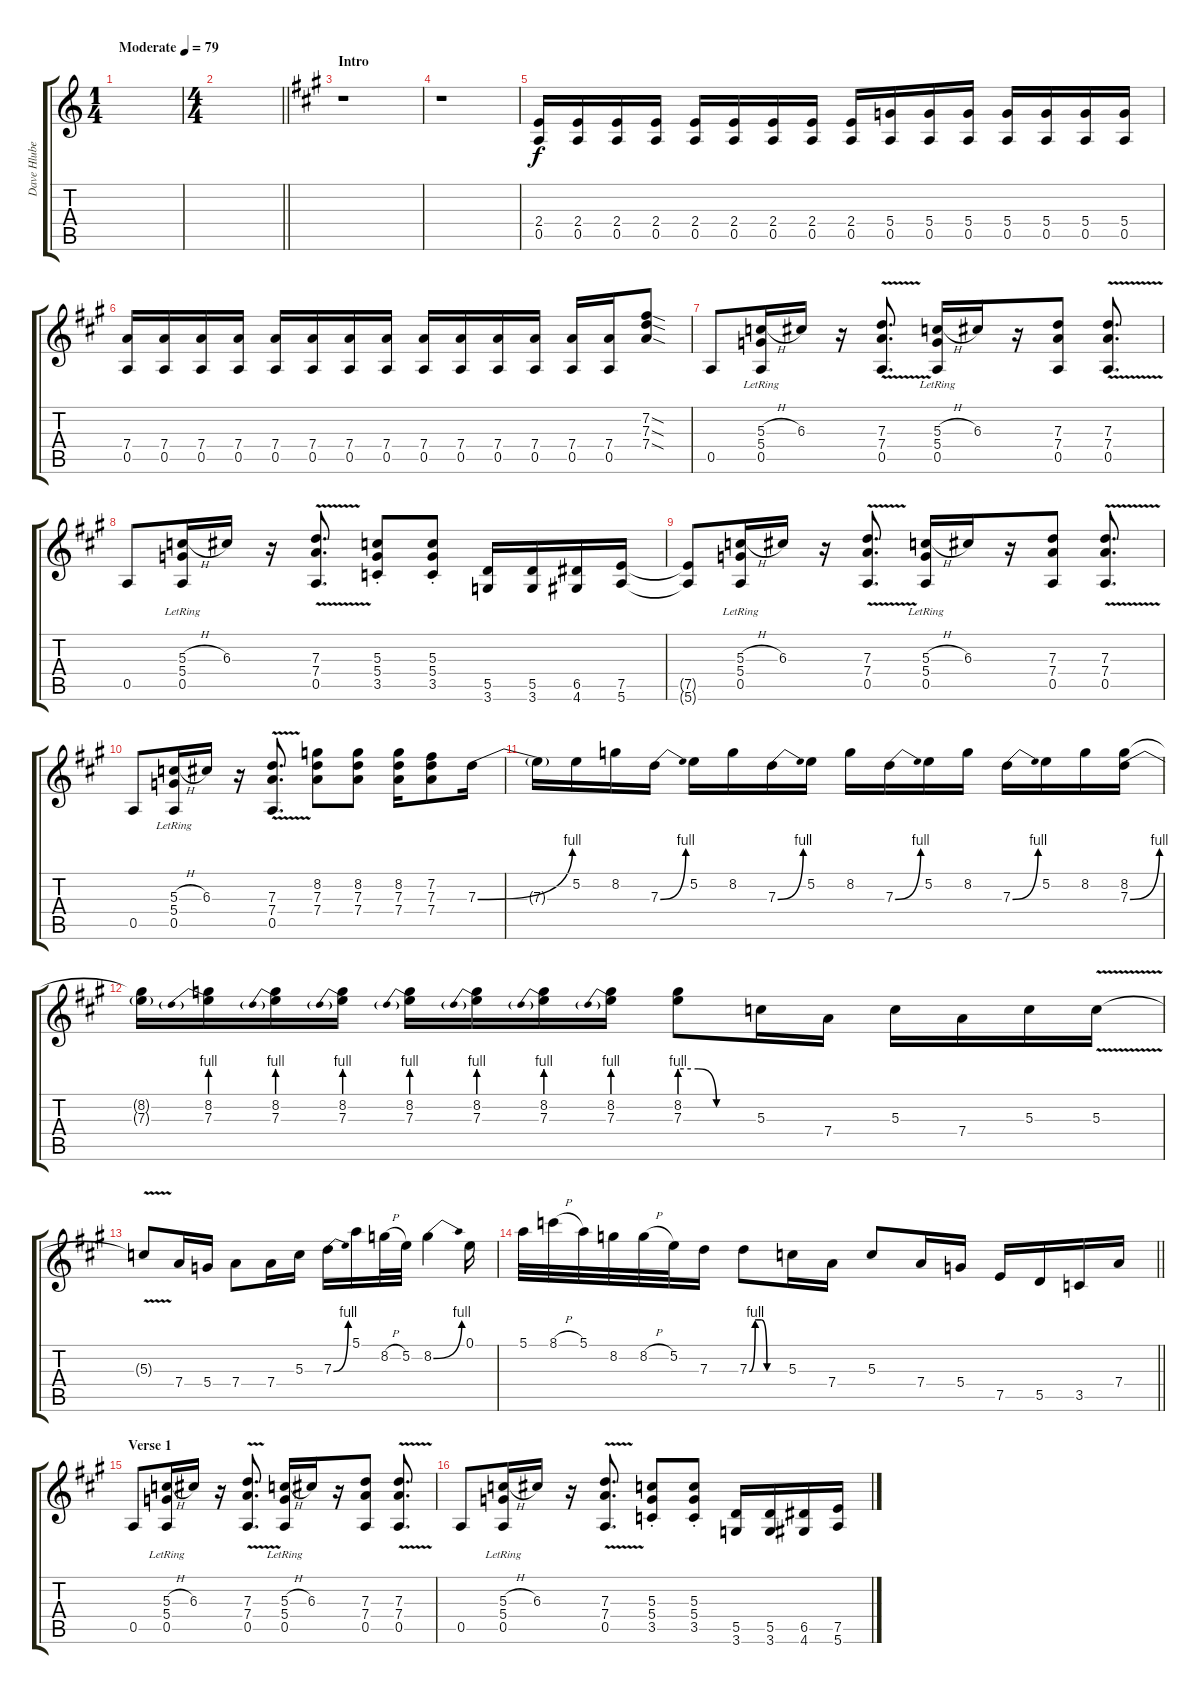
\track ("Dave Hlubek Guitar" "Dave Hlube") {instrument overdrivenguitar}
\staff {score tabs}
\tuning (E4 B3 G3 D3 A2 E2) {hide}
\ts (1 4)
\tempo (79 "Moderate")
\clef g2
\ks c
|
\ts (4 4)
\barLineRight lightlight
|
\section ("" "Intro")
\ks a
r.1 |
r.1 |
(2.4 0.5).16{volume 12 instrument overdrivenguitar} (2.4 0.5).16 (2.4 0.5).16 (2.4 0.5).16 (2.4 0.5).16 (2.4 0.5).16 (2.4 0.5).16 (2.4 0.5).16 (2.4 0.5).16 (5.4 0.5).16 (5.4 0.5).16 (5.4 0.5).16 (5.4 0.5).16 (5.4 0.5).16 (5.4 0.5).16 (5.4 0.5).16 |
(7.4 0.5).16 (7.4 0.5).16 (7.4 0.5).16 (7.4 0.5).16 (7.4 0.5).16 (7.4 0.5).16 (7.4 0.5).16 (7.4 0.5).16 (7.4 0.5).16 (7.4 0.5).16 (7.4 0.5).16 (7.4 0.5).16 (7.4 0.5).16 (7.4 0.5).16 (7.2{sod} 7.3{sod} 7.4{sod}).8 |
0.5.8 (5.3{h} 5.4{lr} 0.5{lr}).16 6.3.16 r.16 (7.3 7.4 0.5{v}).8{d} (5.3{h} 5.4{lr} 0.5{lr}).16 6.3.16 r.16 (7.3 7.4 0.5).8 (7.3 7.4{v} 0.5).8{d} |
0.5.8 (5.3{h} 5.4{lr} 0.5{lr}).16 6.3.16 r.16 (7.3 7.4 0.5{v}).8{d} (5.3 5.4{st} 3.5).8 (5.3{st} 5.4 3.5).8 (5.5 3.6).16 (5.5 3.6).16 (6.5 4.6).16 (7.5 5.6).16 |
(7.5{t} 5.6{t}).8 (5.3{h} 5.4{lr} 0.5{lr}).16 6.3.16 r.16 (7.3 7.4 0.5{v}).8{d} (5.3{h} 5.4{lr} 0.5{lr}).16 6.3.16 r.16 (7.3 7.4 0.5).8 (7.3 7.4{v} 0.5).8{d} |
0.5.8 (5.3{h} 5.4{lr} 0.5{lr}).16 6.3.16 r.16 (7.3 7.4 0.5{v}).8{d} (8.2 7.3 7.4).8 (8.2 7.3 7.4).8 (8.2 7.3 7.4).16 (7.2 7.3 7.4).8 7.3{be (bend 0 0 60 4)}.16{volume 15 instrument overdrivenguitar} |
7.3{t}.16 5.2.16 8.2.16 7.3{be (bend 0 0 60 4)}.16 5.2.16 8.2.16 7.3{be (bend 0 0 60 4)}.16 5.2.16 8.2.16 7.3{be (bend 0 0 60 4)}.16 5.2.16 8.2.16 7.3{be (bend 0 0 60 4)}.16 5.2.16 8.2.16 (8.2 7.3{be (bend 0 0 60 4)}).16 |
(8.2{t} 7.3{t}).16 (8.2 7.3{be (prebend 0 4 60 4)}).16 (8.2 7.3{be (prebend 0 4 60 4)}).16 (8.2 7.3{be (prebend 0 4 60 4)}).16 (8.2 7.3{be (prebend 0 4 60 4)}).16 (8.2 7.3{be (prebend 0 4 60 4)}).16 (8.2 7.3{be (prebend 0 4 60 4)}).16 (8.2 7.3{be (prebend 0 4 60 4)}).16 (8.2 7.3{be (custom 0 4 15 4 30 0 60 0)}).8 5.3.16 7.4.16 5.3.16 7.4.16 5.3.16 5.3{v}.16 |
5.3{t}.8 7.4.16 5.4.16 7.4.8 7.4.16 5.3.16 7.3{be (bend 0 0 60 4)}.16 5.1.16 8.2{h}.32 5.2.32 8.2{be (bend 0 0 60 4)}.4 0.1.16 |
\barLineRight lightlight
5.1.32 8.1{h}.32 5.1.32 8.2.32 8.2{h}.32 5.2.32 7.3.16 7.3{be (custom 0 0 10 4 20 4 30 0 60 0)}.8 5.3.16 7.4.16 5.3.8 7.4.16 5.4.16 7.5.16 5.5.16 3.5.16 7.4.16 |
\section ("" "Verse 1")
0.5.8{volume 12 instrument overdrivenguitar} (5.3{h} 5.4{lr} 0.5{lr}).16 6.3.16 r.16 (7.3 7.4 0.5{v}).8{d} (5.3{h} 5.4{lr} 0.5{lr}).16 6.3.16 r.16 (7.3 7.4 0.5).8 (7.3 7.4{v} 0.5).8{d} |
0.5.8 (5.3{h} 5.4{lr} 0.5{lr}).16 6.3.16 r.16 (7.3 7.4 0.5{v}).8{d} (5.3 5.4{st} 3.5).8 (5.3{st} 5.4 3.5).8 (5.5 3.6).16 (5.5 3.6).16 (6.5 4.6).16 (7.5 5.6).16
